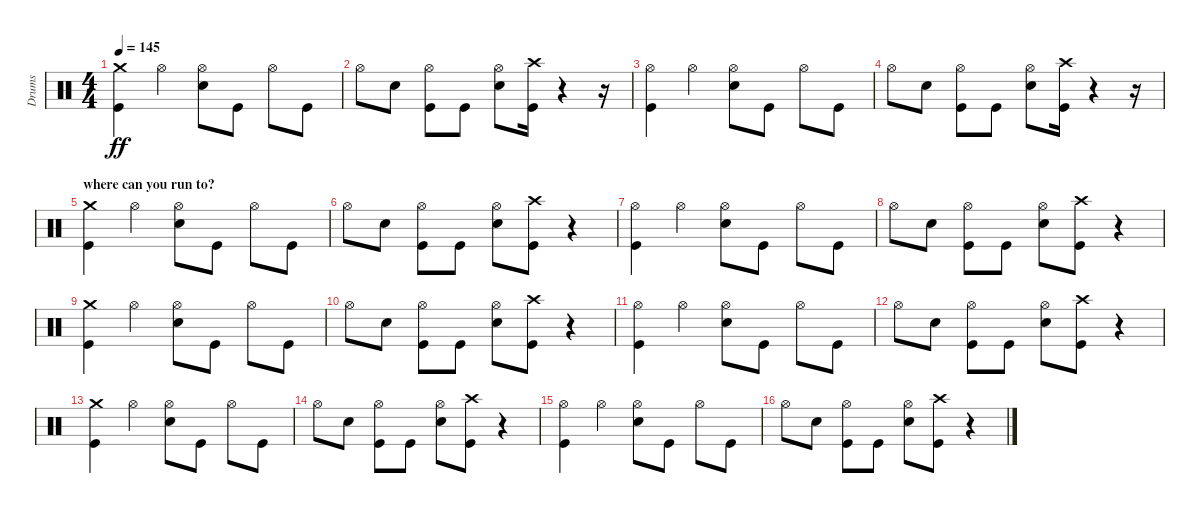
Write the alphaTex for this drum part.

\track ("Drums" "Drums") {instrument percussion}
\staff {score}
\articulation defaults
\ts (4 4)
\tempo 145
\clef neutral
\ks c
("Kick (hit)" "Crash medium (hit)").4{dy ff} "Hi-Hat (open)".4 ("Hi-Hat (open)" "Snare (hit) 2").8 "Kick (hit)".8 "Hi-Hat (open)".8 "Kick (hit)".8 |
"Hi-Hat (open)".8 "Snare (hit) 2".8 ("Hi-Hat (open)" "Kick (hit)").8 "Kick (hit)".8 ("Hi-Hat (open)" "Snare (hit) 2").8 ("Kick (hit)" "Crash high (hit)").16 r.4 r.16 |
("Hi-Hat (open)" "Kick (hit)").4 "Hi-Hat (open)".4 ("Hi-Hat (open)" "Snare (hit) 2").8 "Kick (hit)".8 "Hi-Hat (open)".8 "Kick (hit)".8 |
"Hi-Hat (open)".8 "Snare (hit) 2".8 ("Hi-Hat (open)" "Kick (hit)").8 "Kick (hit)".8 ("Hi-Hat (open)" "Snare (hit) 2").8 ("Kick (hit)" "Crash high (hit)").16 r.4 r.16 |
\section ("" "where can you run to?")
("Kick (hit)" "Crash medium (hit)").4 "Hi-Hat (open)".4 ("Hi-Hat (open)" "Snare (hit) 2").8 "Kick (hit)".8 "Hi-Hat (open)".8 "Kick (hit)".8 |
"Hi-Hat (open)".8 "Snare (hit) 2".8 ("Hi-Hat (open)" "Kick (hit)").8 "Kick (hit)".8 ("Hi-Hat (open)" "Snare (hit) 2").8 ("Kick (hit)" "Crash high (hit)").8 r.4 |
("Hi-Hat (open)" "Kick (hit)").4 "Hi-Hat (open)".4 ("Hi-Hat (open)" "Snare (hit) 2").8 "Kick (hit)".8 "Hi-Hat (open)".8 "Kick (hit)".8 |
"Hi-Hat (open)".8 "Snare (hit) 2".8 ("Hi-Hat (open)" "Kick (hit)").8 "Kick (hit)".8 ("Hi-Hat (open)" "Snare (hit) 2").8 ("Kick (hit)" "Crash high (hit)").8 r.4 |
("Kick (hit)" "Crash medium (hit)").4 "Hi-Hat (open)".4 ("Hi-Hat (open)" "Snare (hit) 2").8 "Kick (hit)".8 "Hi-Hat (open)".8 "Kick (hit)".8 |
"Hi-Hat (open)".8 "Snare (hit) 2".8 ("Hi-Hat (open)" "Kick (hit)").8 "Kick (hit)".8 ("Hi-Hat (open)" "Snare (hit) 2").8 ("Kick (hit)" "Crash high (hit)").8 r.4 |
("Hi-Hat (open)" "Kick (hit)").4 "Hi-Hat (open)".4 ("Hi-Hat (open)" "Snare (hit) 2").8 "Kick (hit)".8 "Hi-Hat (open)".8 "Kick (hit)".8 |
"Hi-Hat (open)".8 "Snare (hit) 2".8 ("Hi-Hat (open)" "Kick (hit)").8 "Kick (hit)".8 ("Hi-Hat (open)" "Snare (hit) 2").8 ("Kick (hit)" "Crash high (hit)").8 r.4 |
("Kick (hit)" "Crash medium (hit)").4 "Hi-Hat (open)".4 ("Hi-Hat (open)" "Snare (hit) 2").8 "Kick (hit)".8 "Hi-Hat (open)".8 "Kick (hit)".8 |
"Hi-Hat (open)".8 "Snare (hit) 2".8 ("Hi-Hat (open)" "Kick (hit)").8 "Kick (hit)".8 ("Hi-Hat (open)" "Snare (hit) 2").8 ("Kick (hit)" "Crash high (hit)").8 r.4 |
("Hi-Hat (open)" "Kick (hit)").4 "Hi-Hat (open)".4 ("Hi-Hat (open)" "Snare (hit) 2").8 "Kick (hit)".8 "Hi-Hat (open)".8 "Kick (hit)".8 |
"Hi-Hat (open)".8 "Snare (hit) 2".8 ("Hi-Hat (open)" "Kick (hit)").8 "Kick (hit)".8 ("Hi-Hat (open)" "Snare (hit) 2").8 ("Kick (hit)" "Crash high (hit)").8 r.4
